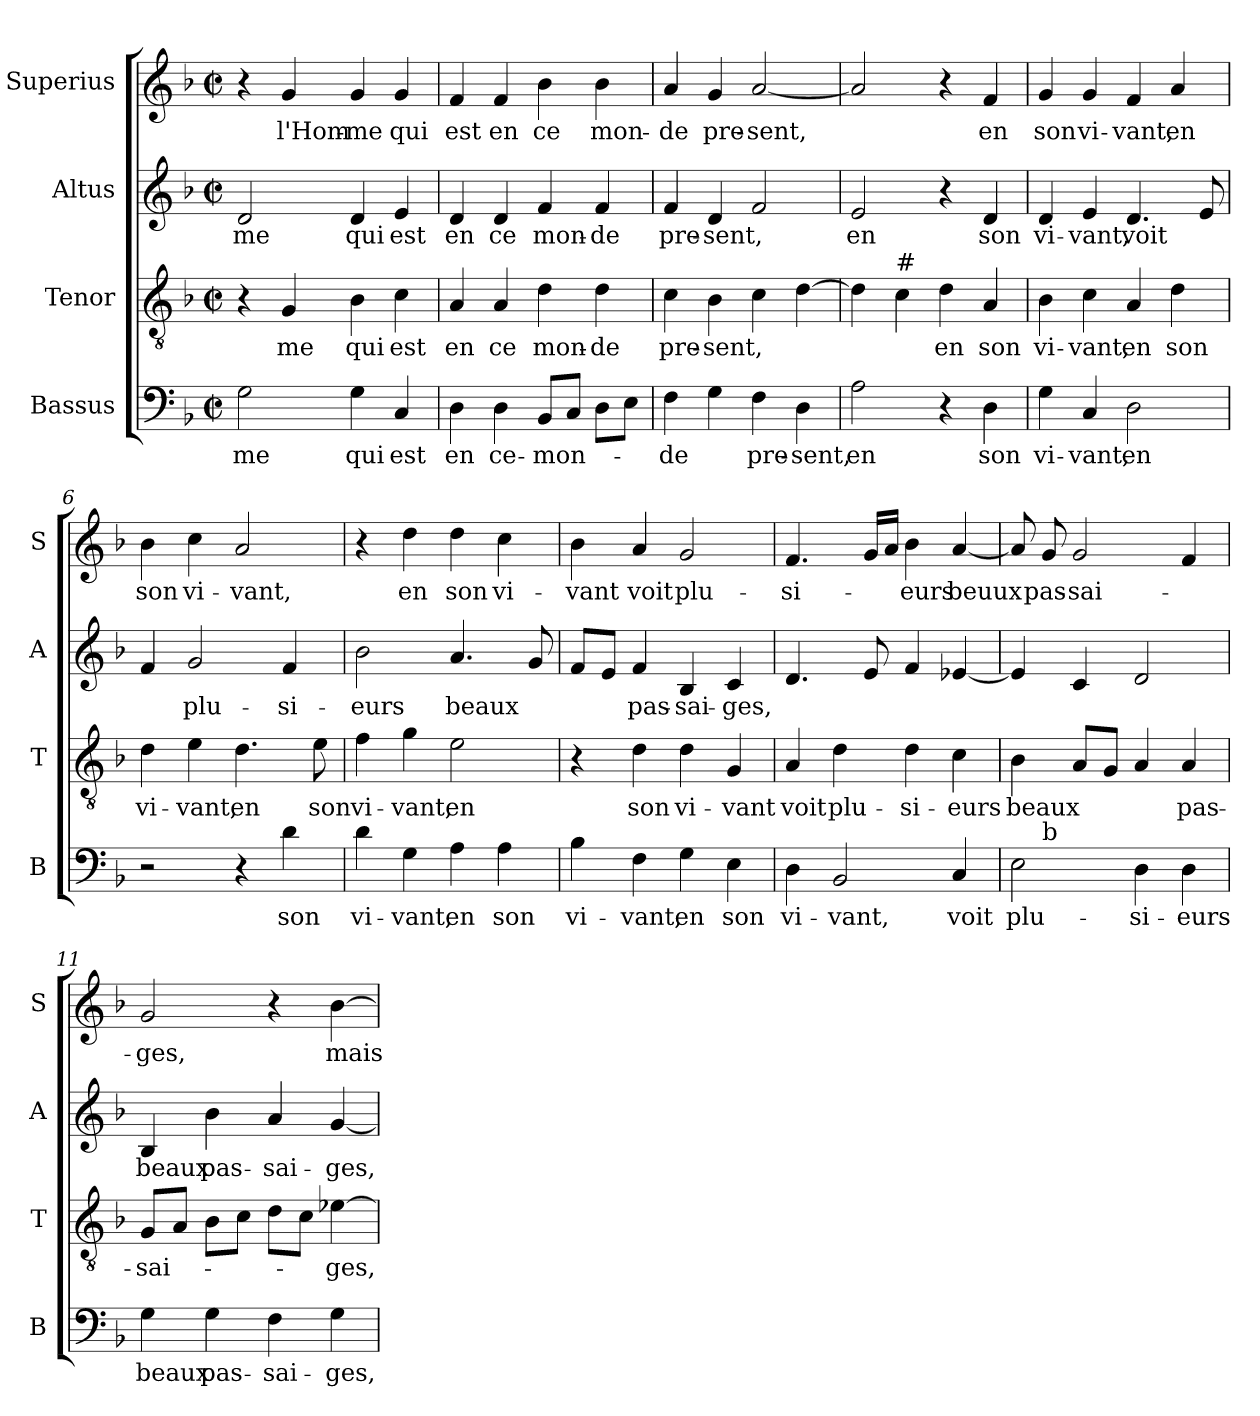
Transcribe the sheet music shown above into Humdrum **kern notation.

**kern	**text	**kern	**text	**kern	**text	**kern	**text
*part4	*part4	*part3	*part3	*part2	*part2	*part1	*part1
*staff4	*staff4	*staff3	*staff3	*staff2	*staff2	*staff1	*staff1
*I"Bassus	*	*I"Tenor	*	*I"Altus	*	*I"Superius	*
*I'B	*	*I'T	*	*I'A	*	*I'S	*
*clefF4	*	*clefGv2	*	*clefG2	*	*clefG2	*
*k[b-]	*	*k[b-]	*	*k[b-]	*	*k[b-]	*
*F:	*	*F:	*	*F:	*	*F:	*
*M2/2	*	*M2/2	*	*M2/2	*	*M2/2	*
*met(c|)	*	*met(c|)	*	*met(c|)	*	*met(c|)	*
=1	=1	=1	=1	=1	=1	=1	=1
2G\	me	4r	.	2d/	me	4r	.
.	.	4G/	me	.	.	4g/	l'Hom-
4G\	qui	4B-\	qui	4d/	qui	4g/	-me
4C/	est	4c\	est	4e/	est	4g/	qui
=2	=2	=2	=2	=2	=2	=2	=2
4D\	en	4A/	en	4d/	en	4f/	est
4D\	ce-	4A/	ce	4d/	ce	4f/	en
8BB-/L	-mon-	4d\	mon-	4f/	mon-	4b-\	ce
8C/J	.	.	.	.	.	.	.
8D\L	.	4d\	-de	4f/	-de	4b-\	mon-
8E\J	.	.	.	.	.	.	.
=3	=3	=3	=3	=3	=3	=3	=3
4F\	-de	4c\	pre-	4f/	pre-	4a/	-de
4G\	.	4B-\	-sent,	4d/	-sent,	4g/	pre-
4F\	pre-	4c\	.	2f/	.	[2a/	-sent,
4D\	-sent,	[4d\	.	.	.	.	.
=4	=4	=4	=4	=4	=4	=4	=4
2A\	en	4d\]	.	2e/	en	2a/]	.
!	!	!LO:TX:a:t=#	!	!	!	!	!
.	.	4c\	.	.	.	.	.
4r	.	4d\	en	4r	.	4r	.
4D\	son	4A/	son	4d/	son	4f/	en
=5	=5	=5	=5	=5	=5	=5	=5
4G\	vi-	4B-\	vi-	4d/	vi-	4g/	son
4C/	-vant,	4c\	-vant,	4e/	-vant,	4g/	vi-
2D\	en	4A/	en	4.d/	voit	4f/	-vant,
.	.	4d\	son	.	.	4a/	en
.	.	.	.	8e/	.	.	.
!!LO:LB:g=z
=6	=6	=6	=6	=6	=6	=6	=6
2r	.	4d\	vi-	4f/	.	4b-\	son
.	.	4e\	-vant,	2g/	plu-	4cc\	vi-
4r	.	4.d\	en	.	.	2a/	-vant,
4d\	son	.	.	4f/	-si-	.	.
.	.	8e\	son	.	.	.	.
=7	=7	=7	=7	=7	=7	=7	=7
4d\	vi-	4f\	vi-	2b-\	-eurs	4r	.
4G\	-vant,	4g\	-vant,	.	.	4dd\	en
4A\	en	2e\	en	4.a/	beaux	4dd\	son
4A\	son	.	.	.	.	4cc\	vi-
.	.	.	.	8g/	.	.	.
=8	=8	=8	=8	=8	=8	=8	=8
4B-\	vi-	4r	.	8f/L	.	4b-\	-vant
.	.	.	.	8e/J	.	.	.
4F\	-vant,	4d\	son	4f/	pas-	4a/	voit
4G\	en	4d\	vi-	4B-/	-sai-	2g/	plu-
4E\	son	4G/	-vant	4c/	-ges,	.	.
=9	=9	=9	=9	=9	=9	=9	=9
4D\	vi-	4A/	voit	4.d/	.	4.f/	-si-
2BB-/	-vant,	4d\	plu-	.	.	.	.
.	.	.	.	8e/	.	16g/LL	.
.	.	.	.	.	.	16a/JJ	.
.	.	4d\	-si-	4f/	.	4b-\	-eurs
4C/	voit	4c\	-eurs	[4e-X/	.	[4a/	beuux
=10	=10	=10	=10	=10	=10	=10	=10
*^	*	*	*	*	*	*	*
2E\	8ryy	plu-	4B-\	beaux	4e-/]	.	8a/]	.
!	!LO:TX:a:t=b	!	!	!	!	!	!	!
.	2..ryy	.	.	.	.	.	8g/	pas-
.	.	.	8A/L	.	4c/	.	2g/	-sai-
.	.	.	8G/J	.	.	.	.	.
4D\	.	-si-	4A/	.	2d/	.	.	.
4D\	.	-eurs	4A/	pas-	.	.	4f/	.
*v	*v	*	*	*	*	*	*	*
!!LO:LB:g=z
=11	=11	=11	=11	=11	=11	=11	=11
4G\	beaux	8G/L	-sai-	4B-/	beaux	2g/	-ges,
.	.	8A/J	.	.	.	.	.
4G\	pas-	8B-\L	.	4b-\	pas-	.	.
.	.	8c\J	.	.	.	.	.
4F\	-sai-	8d\L	.	4a/	-sai-	4r	.
.	.	8c\J	.	.	.	.	.
4G\	-ges,	[4e-X\	-ges,	[4g/	-ges,	[4b-\	mais
=	=	=	=	=	=	=	=
*-	*-	*-	*-	*-	*-	*-	*-
